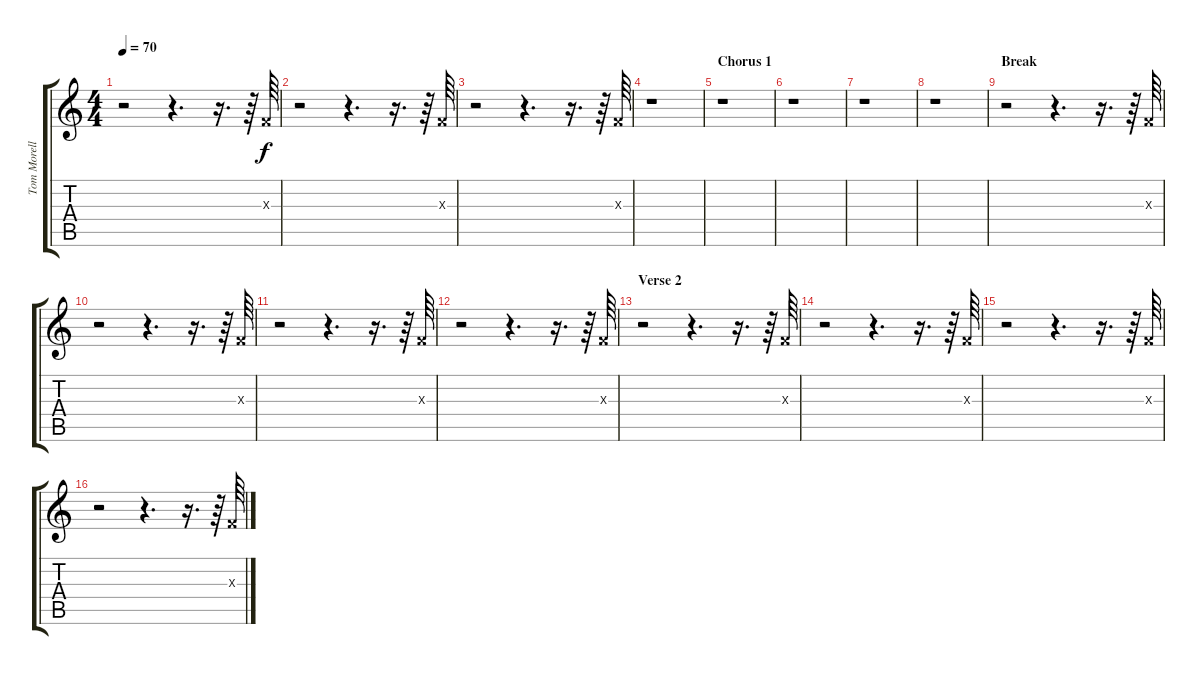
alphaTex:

\track ("Tom Morello (guitar fills)" "Tom Morell") {instrument overdrivenguitar}
\staff {score tabs}
\tuning (D4 A3 F3 C3 G2 C2) {hide}
\ts (4 4)
\tempo 70
\clef g2
\ks c
r.2{dy f} r.4{d} r.16{d} r.64 0.3{x}.64 |
r.2 r.4{d} r.16{d} r.64 0.3{x}.64 |
r.2 r.4{d} r.16{d} r.64 0.3{x}.64 |
r.1 |
\section ("" "Chorus 1")
r.1 |
r.1 |
r.1 |
r.1 |
\section ("" "Break")
r.2{volume 7 balance 10 instrument guitarfretnoise} r.4{d} r.16{d} r.64 0.3{x}.64 |
r.2 r.4{d} r.16{d} r.64 0.3{x}.64 |
r.2 r.4{d} r.16{d} r.64 0.3{x}.64 |
r.2 r.4{d} r.16{d} r.64 0.3{x}.64 |
\section ("" "Verse 2")
r.2 r.4{d} r.16{d} r.64 0.3{x}.64 |
r.2 r.4{d} r.16{d} r.64 0.3{x}.64 |
r.2 r.4{d} r.16{d} r.64 0.3{x}.64 |
r.2 r.4{d} r.16{d} r.64 0.3{x}.64
